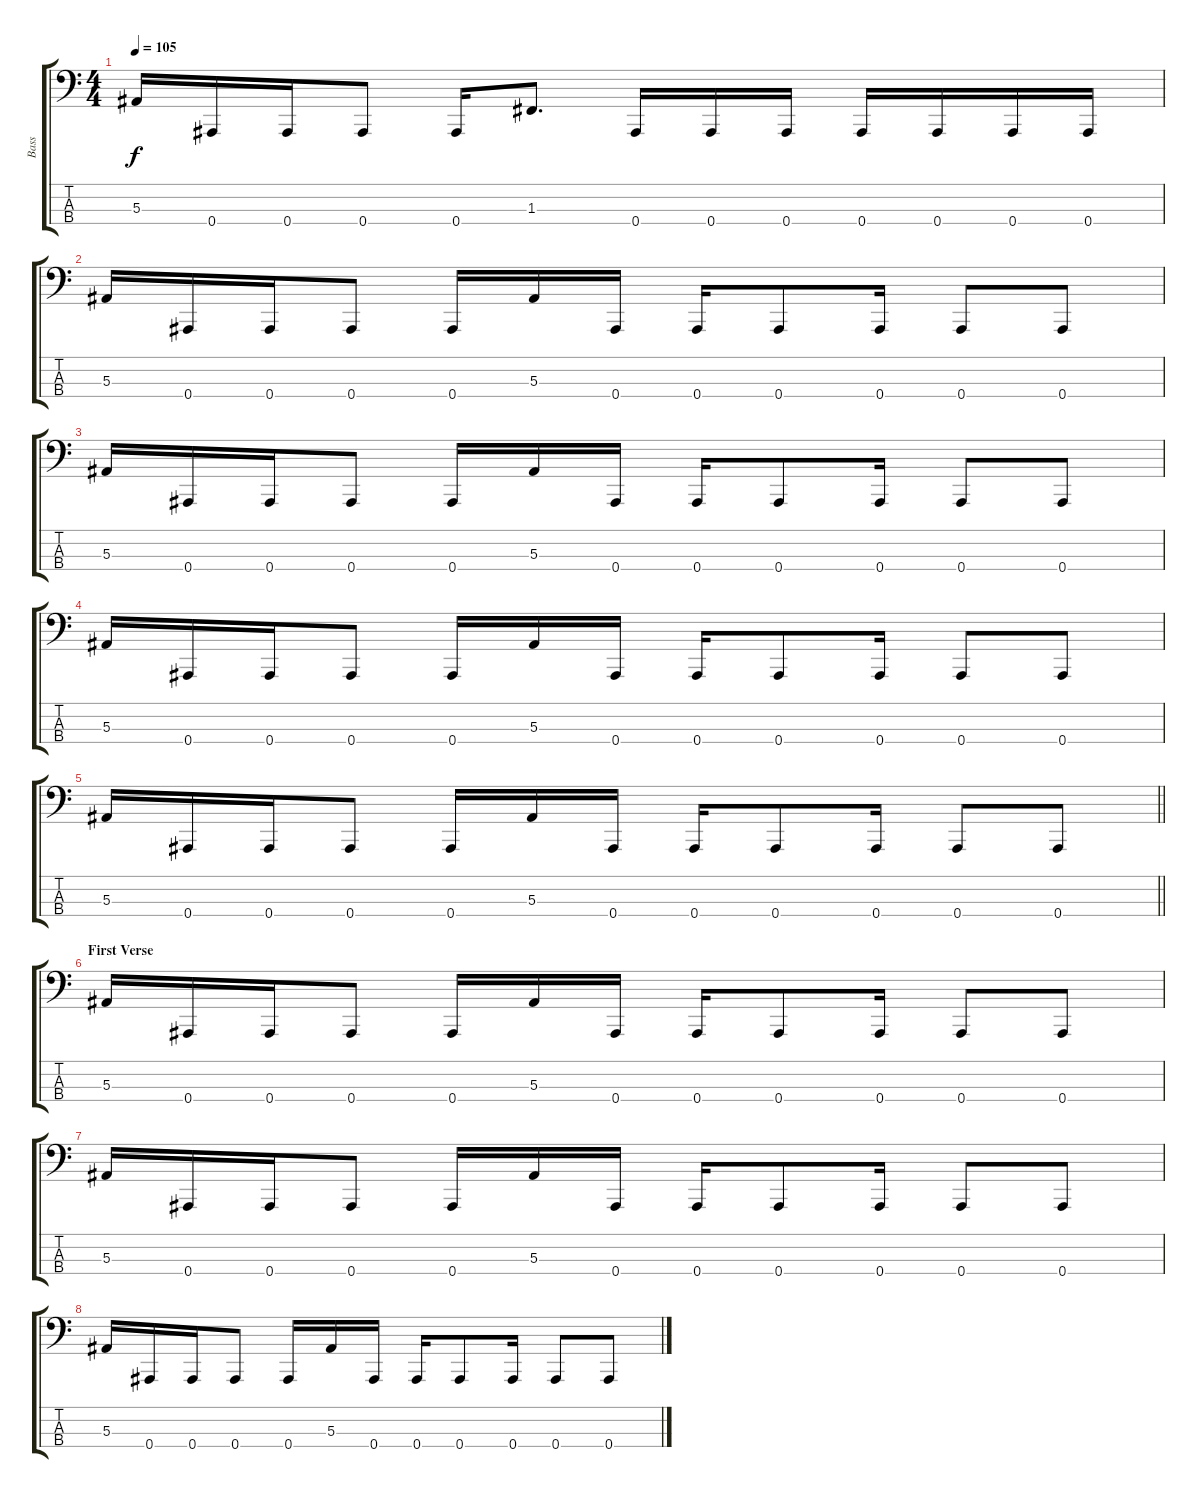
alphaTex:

\track ("Bass" "Bass") {instrument electricbassfinger}
\staff {score tabs}
\tuning (Eb2 Bb1 F1 Bb0) {hide}
\ts (4 4)
\tempo 105
\clef f4
\ks c
5.3.16{dy f} 0.4.16 0.4.16 0.4.8 0.4.16 1.3.8{d} 0.4.16 0.4.16 0.4.16 0.4.16 0.4.16 0.4.16 0.4.16 |
5.3.16 0.4.16 0.4.16 0.4.8 0.4.16 5.3.16 0.4.16 0.4.16 0.4.8 0.4.16 0.4.8 0.4.8 |
5.3.16 0.4.16 0.4.16 0.4.8 0.4.16 5.3.16 0.4.16 0.4.16 0.4.8 0.4.16 0.4.8 0.4.8 |
5.3.16 0.4.16 0.4.16 0.4.8 0.4.16 5.3.16 0.4.16 0.4.16 0.4.8 0.4.16 0.4.8 0.4.8 |
\barLineRight lightlight
5.3.16 0.4.16 0.4.16 0.4.8 0.4.16 5.3.16 0.4.16 0.4.16 0.4.8 0.4.16 0.4.8 0.4.8 |
\section ("" "First Verse")
5.3.16 0.4.16 0.4.16 0.4.8 0.4.16 5.3.16 0.4.16 0.4.16 0.4.8 0.4.16 0.4.8 0.4.8 |
5.3.16 0.4.16 0.4.16 0.4.8 0.4.16 5.3.16 0.4.16 0.4.16 0.4.8 0.4.16 0.4.8 0.4.8 |
5.3.16 0.4.16 0.4.16 0.4.8 0.4.16 5.3.16 0.4.16 0.4.16 0.4.8 0.4.16 0.4.8 0.4.8
